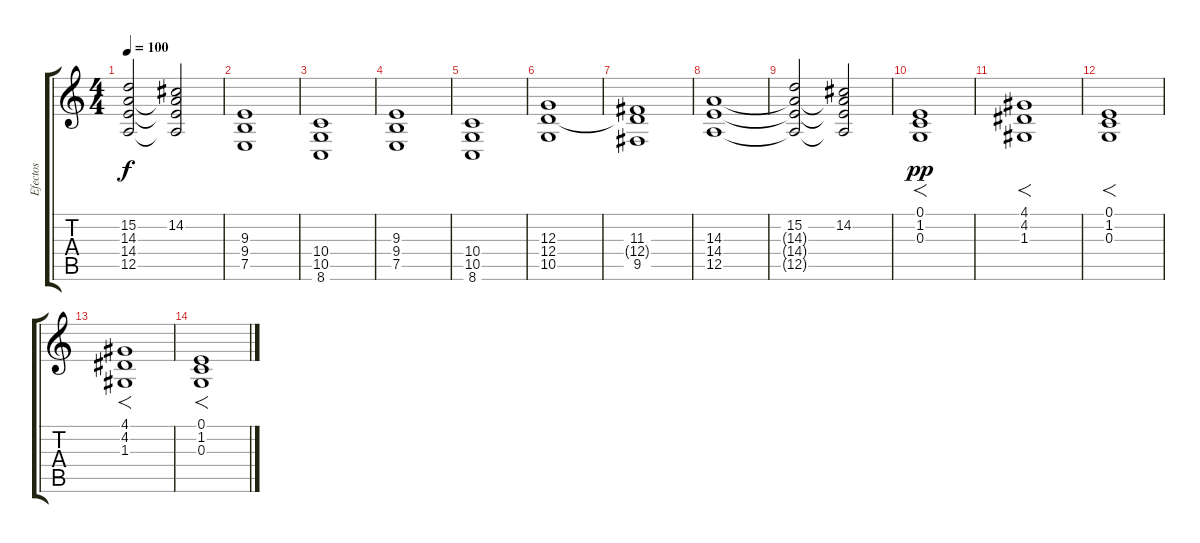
\track ("Efectos" "Efectos") {instrument reedorgan}
\staff {score tabs}
\tuning (E4 B3 G3 D3 A2 E2) {hide}
\ts (4 4)
\tempo 100
\clef g2
\ks c
(15.2 14.3{t} 14.4{t} 12.5{t}).2{dy f} (14.2 14.3{t} 14.4{t} 12.5{t}).2 |
(9.3 9.4 7.5).1 |
(10.4 10.5 8.6).1 |
(9.3 9.4 7.5).1 |
(10.4 10.5 8.6).1 |
(12.3 12.4 10.5).1 |
(11.3 12.4{t} 9.5).1 |
(14.3 14.4 12.5).1 |
(15.2 14.3{t} 14.4{t} 12.5{t}).2 (14.2 14.3{t} 14.4{t} 12.5{t}).2 |
(0.1 1.2 0.3).1{f dy pp instrument reedorgan} |
(4.1 4.2 1.3).1{f} |
(0.1 1.2 0.3).1{f volume 0} |
(4.1 4.2 1.3).1{f} |
(0.1 1.2 0.3).1{f}
